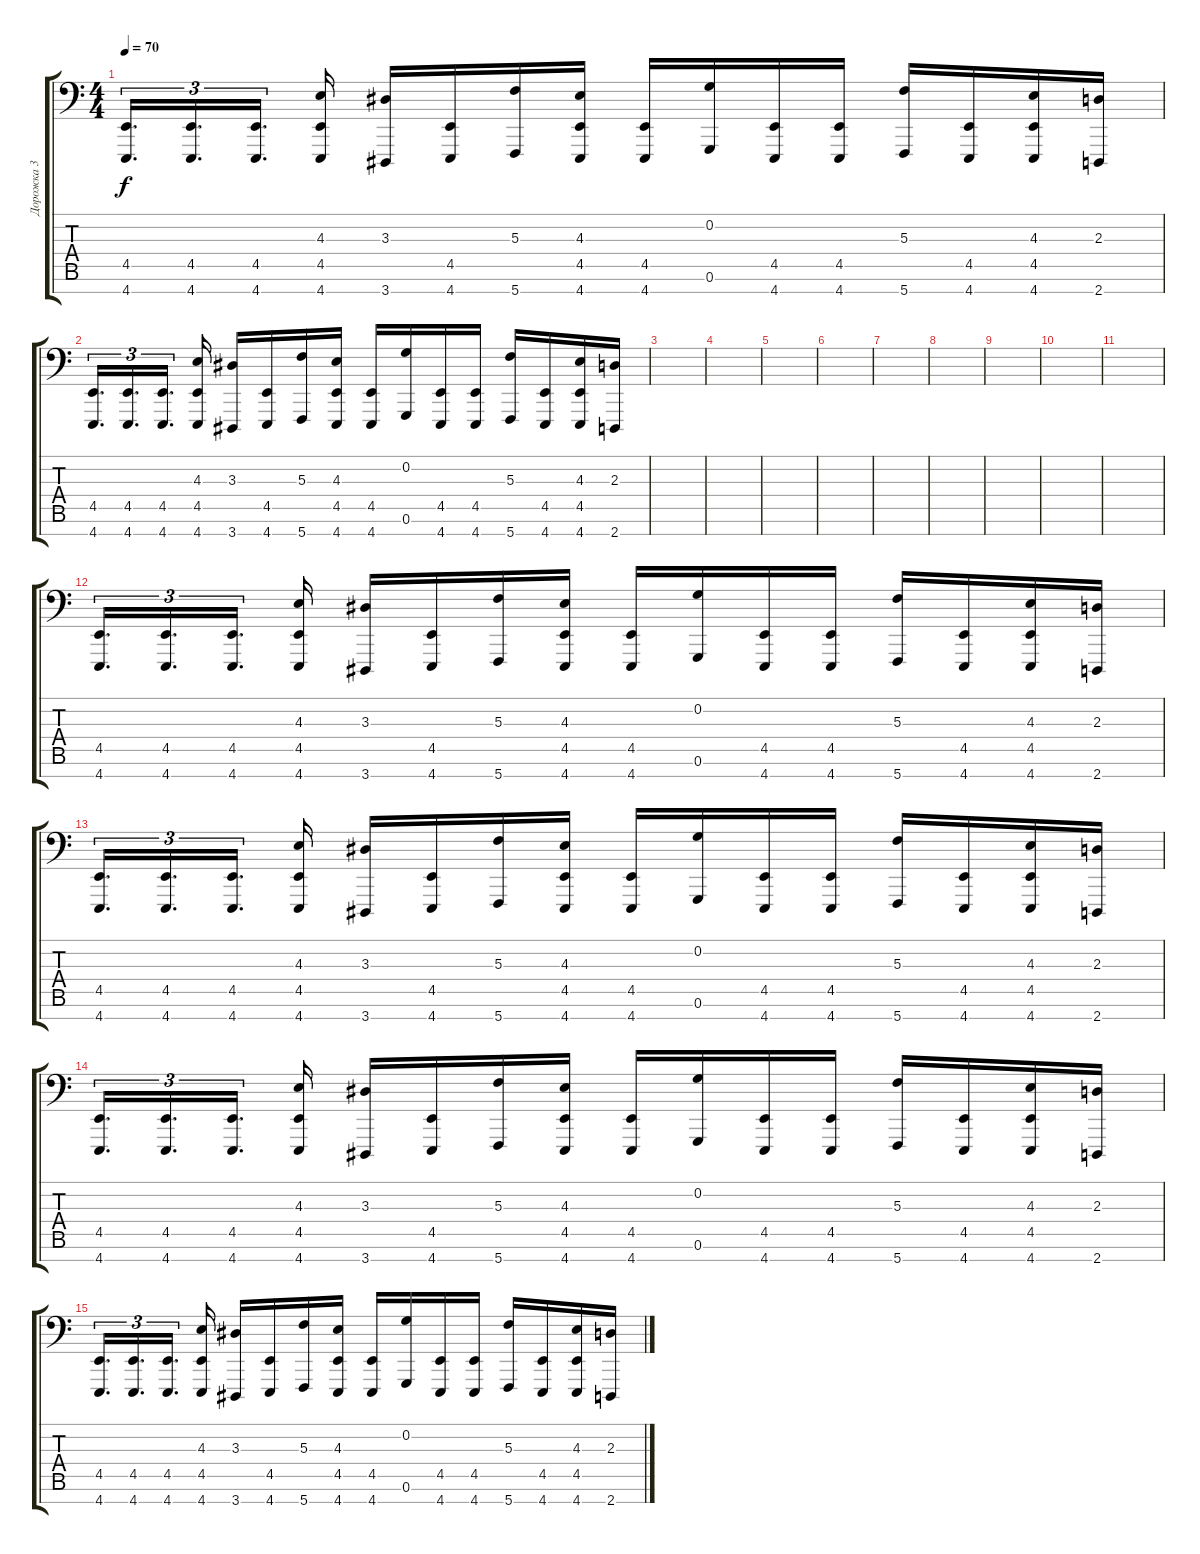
\track ("Дорожка 3" "Дорожка 3") {instrument lead8bassandlead}
\staff {score tabs}
\tuning (C4 G3 C3 F2 C2 G1 C1) {hide}
\ts (4 4)
\tempo 70
\clef f4
\ks c
(4.5 4.7).16{d tu (3 2) dy f} (4.5 4.7).16{d tu (3 2)} (4.5 4.7).16{d tu (3 2) beam splitsecondary} (4.3 4.5 4.7).16 (3.3 3.7).16 (4.5 4.7).16 (5.3 5.7).16 (4.3 4.5 4.7).16 (4.5 4.7).16 (0.2 0.6).16 (4.5 4.7).16 (4.5 4.7).16 (5.3 5.7).16 (4.5 4.7).16 (4.3 4.5 4.7).16 (2.3 2.7).16 |
(4.5 4.7).16{d tu (3 2)} (4.5 4.7).16{d tu (3 2)} (4.5 4.7).16{d tu (3 2) beam splitsecondary} (4.3 4.5 4.7).16 (3.3 3.7).16 (4.5 4.7).16 (5.3 5.7).16 (4.3 4.5 4.7).16 (4.5 4.7).16 (0.2 0.6).16 (4.5 4.7).16 (4.5 4.7).16 (5.3 5.7).16 (4.5 4.7).16 (4.3 4.5 4.7).16 (2.3 2.7).16 |
|
|
|
|
|
|
|
|
|
(4.5 4.7).16{d tu (3 2) volume 16} (4.5 4.7).16{d tu (3 2)} (4.5 4.7).16{d tu (3 2) beam splitsecondary} (4.3 4.5 4.7).16 (3.3 3.7).16 (4.5 4.7).16 (5.3 5.7).16 (4.3 4.5 4.7).16 (4.5 4.7).16 (0.2 0.6).16 (4.5 4.7).16 (4.5 4.7).16 (5.3 5.7).16 (4.5 4.7).16 (4.3 4.5 4.7).16 (2.3 2.7).16 |
(4.5 4.7).16{d tu (3 2)} (4.5 4.7).16{d tu (3 2)} (4.5 4.7).16{d tu (3 2) beam splitsecondary} (4.3 4.5 4.7).16 (3.3 3.7).16 (4.5 4.7).16 (5.3 5.7).16 (4.3 4.5 4.7).16 (4.5 4.7).16 (0.2 0.6).16 (4.5 4.7).16 (4.5 4.7).16 (5.3 5.7).16 (4.5 4.7).16 (4.3 4.5 4.7).16 (2.3 2.7).16 |
(4.5 4.7).16{d tu (3 2)} (4.5 4.7).16{d tu (3 2)} (4.5 4.7).16{d tu (3 2) beam splitsecondary} (4.3 4.5 4.7).16 (3.3 3.7).16 (4.5 4.7).16 (5.3 5.7).16 (4.3 4.5 4.7).16 (4.5 4.7).16 (0.2 0.6).16 (4.5 4.7).16 (4.5 4.7).16 (5.3 5.7).16 (4.5 4.7).16 (4.3 4.5 4.7).16 (2.3 2.7).16 |
(4.5 4.7).16{d tu (3 2)} (4.5 4.7).16{d tu (3 2)} (4.5 4.7).16{d tu (3 2) beam splitsecondary} (4.3 4.5 4.7).16 (3.3 3.7).16 (4.5 4.7).16 (5.3 5.7).16 (4.3 4.5 4.7).16 (4.5 4.7).16 (0.2 0.6).16 (4.5 4.7).16 (4.5 4.7).16 (5.3 5.7).16 (4.5 4.7).16 (4.3 4.5 4.7).16 (2.3 2.7).16
